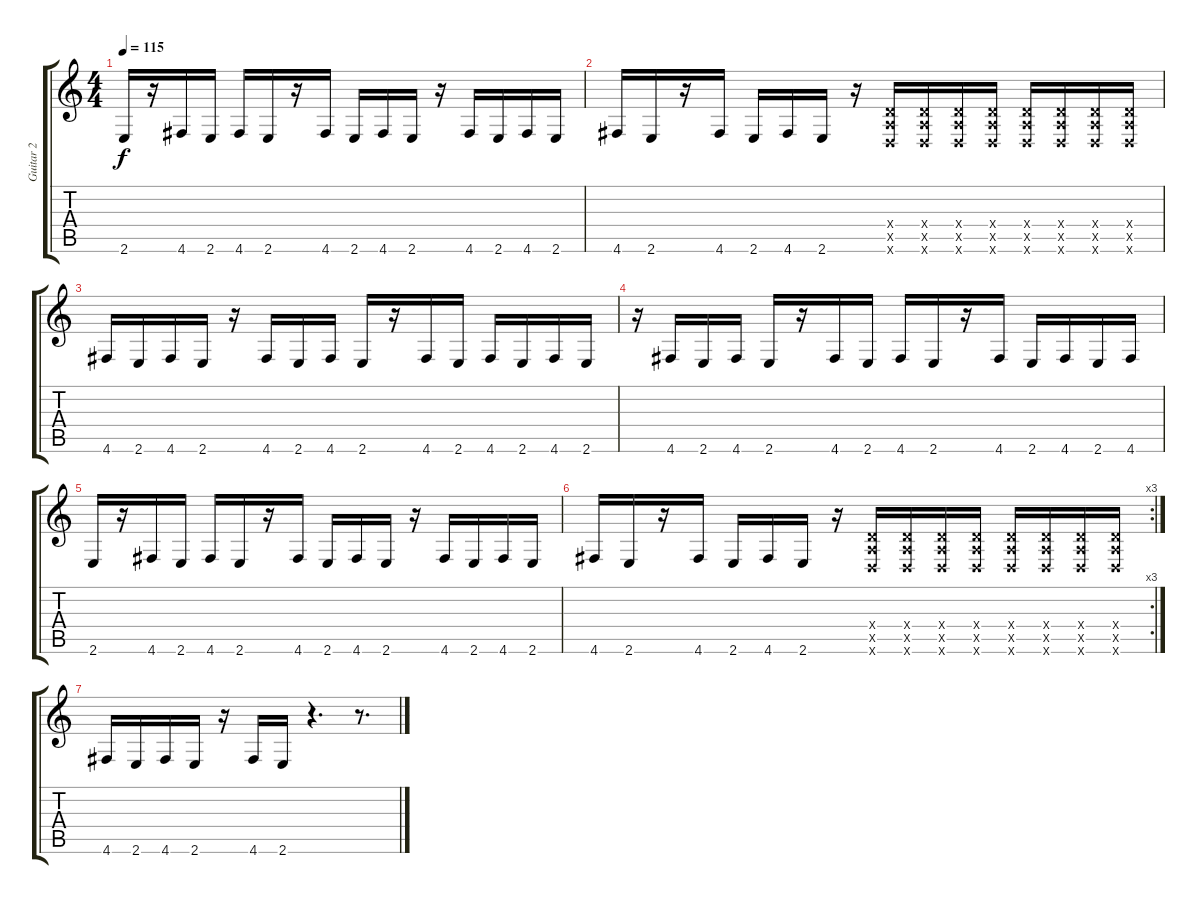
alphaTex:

\track ("Guitar 2" "Guitar 2") {instrument overdrivenguitar}
\staff {score tabs}
\tuning (E4 B3 G3 D3 A2 D2) {hide}
\ts (4 4)
\tempo 115
\clef g2
\ks c
2.6.16{dy f} r.16 4.6.16 2.6.16 4.6.16 2.6.16 r.16 4.6.16 2.6.16 4.6.16 2.6.16 r.16 4.6.16 2.6.16 4.6.16 2.6.16 |
4.6.16 2.6.16 r.16 4.6.16 2.6.16 4.6.16 2.6.16 r.16 (0.4{x} 0.5{x} 0.6{x}).16 (0.4{x} 0.5{x} 0.6{x}).16 (0.4{x} 0.5{x} 0.6{x}).16 (0.4{x} 0.5{x} 0.6{x}).16 (0.4{x} 0.5{x} 0.6{x}).16 (0.4{x} 0.5{x} 0.6{x}).16 (0.4{x} 0.5{x} 0.6{x}).16 (0.4{x} 0.5{x} 0.6{x}).16 |
4.6.16 2.6.16 4.6.16 2.6.16 r.16 4.6.16 2.6.16 4.6.16 2.6.16 r.16 4.6.16 2.6.16 4.6.16 2.6.16 4.6.16 2.6.16 |
r.16 4.6.16 2.6.16 4.6.16 2.6.16 r.16 4.6.16 2.6.16 4.6.16 2.6.16 r.16 4.6.16 2.6.16 4.6.16 2.6.16 4.6.16 |
2.6.16 r.16 4.6.16 2.6.16 4.6.16 2.6.16 r.16 4.6.16 2.6.16 4.6.16 2.6.16 r.16 4.6.16 2.6.16 4.6.16 2.6.16 |
\rc 3
4.6.16 2.6.16 r.16 4.6.16 2.6.16 4.6.16 2.6.16 r.16 (0.4{x} 0.5{x} 0.6{x}).16 (0.4{x} 0.5{x} 0.6{x}).16 (0.4{x} 0.5{x} 0.6{x}).16 (0.4{x} 0.5{x} 0.6{x}).16 (0.4{x} 0.5{x} 0.6{x}).16 (0.4{x} 0.5{x} 0.6{x}).16 (0.4{x} 0.5{x} 0.6{x}).16 (0.4{x} 0.5{x} 0.6{x}).16 |
4.6.16 2.6.16 4.6.16 2.6.16 r.16 4.6.16 2.6.16 r.4{d} r.8{d}
